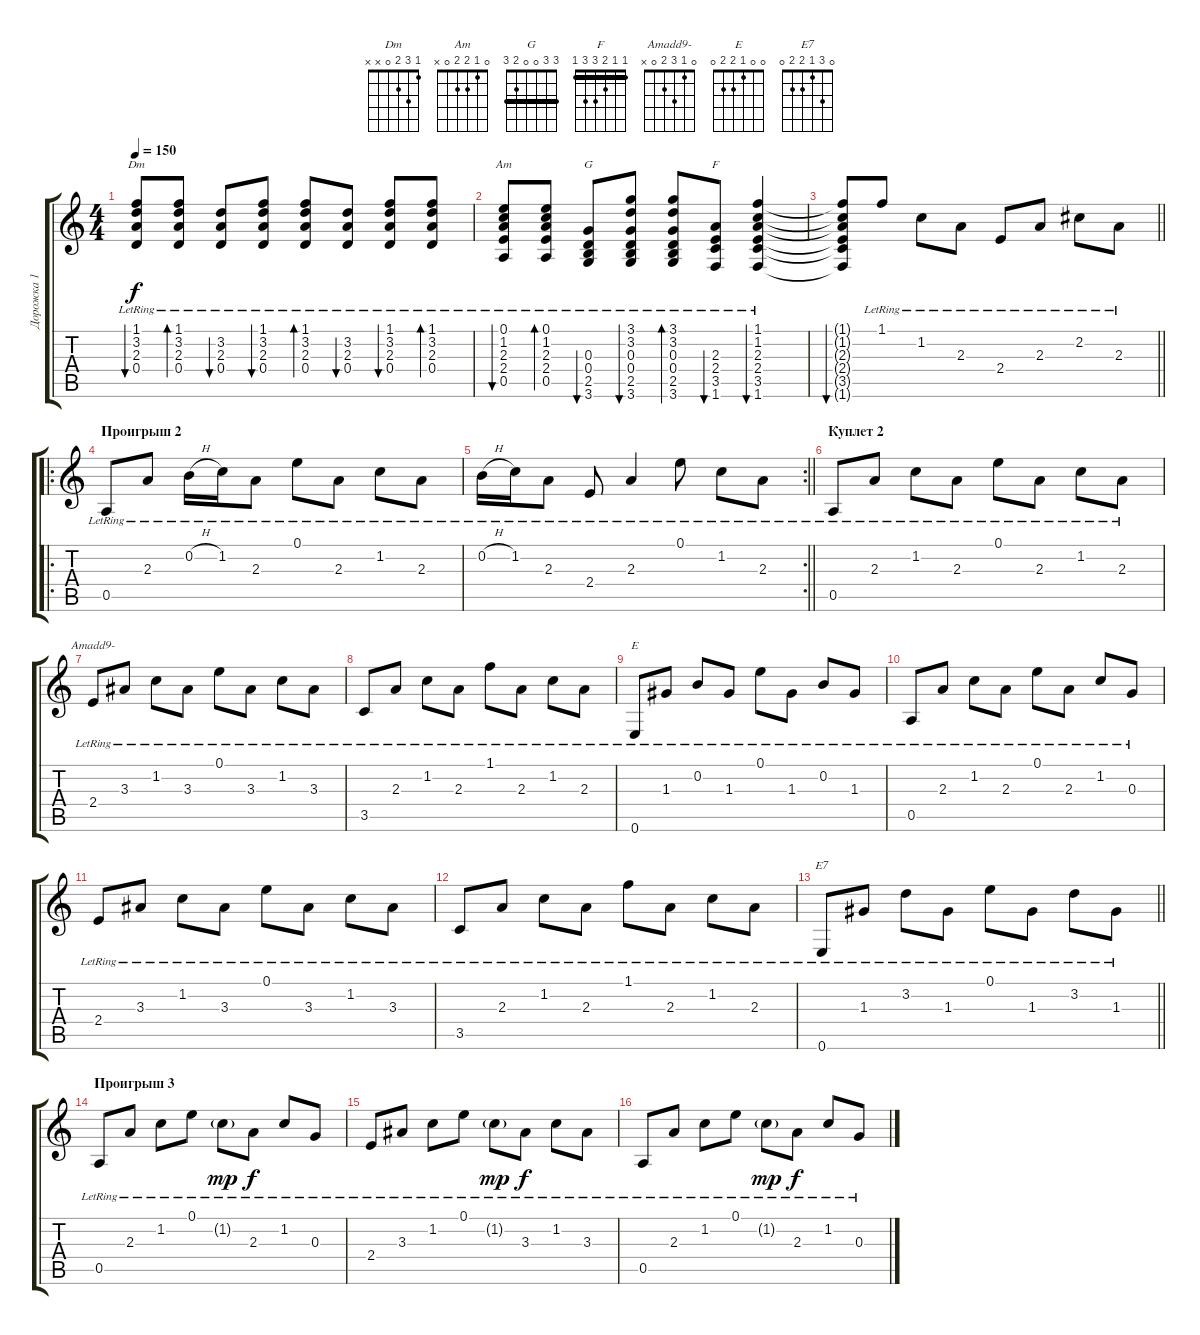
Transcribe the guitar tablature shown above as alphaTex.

\track ("Дорожка 1" "Дорожка 1") {instrument acousticguitarsteel}
\staff {score tabs}
\tuning (E4 B3 G3 D3 A2 E2) {hide}
\chord ("Dm" 1 3 2 0 x x)
\chord ("Am" 0 1 2 2 0 x)
\chord ("G" 3 3 0 0 2 3) {barre 3}
\chord ("F" 1 1 2 3 3 1) {barre 1}
\chord ("Amadd9-" 0 1 3 2 0 x)
\chord ("E" 0 0 1 2 2 0)
\chord ("E7" 0 3 1 2 2 0)
\ts (4 4)
\tempo 150
\clef g2
\ks c
(1.1{lr} 3.2{lr} 2.3{lr} 0.4{lr}).8{bu 60 ch "Dm" dy f} (1.1{lr} 3.2{lr} 2.3{lr} 0.4{lr}).8{bd 60} (3.2{lr} 2.3{lr} 0.4{lr}).8{bu 60} (1.1{lr} 3.2{lr} 2.3{lr} 0.4{lr}).8{bu 60} (1.1{lr} 3.2{lr} 2.3{lr} 0.4{lr}).8{bd 60} (3.2{lr} 2.3{lr} 0.4{lr}).8{bu 60} (1.1{lr} 3.2{lr} 2.3{lr} 0.4{lr}).8{bu 60} (1.1{lr} 3.2{lr} 2.3{lr} 0.4{lr}).8{bd 60} |
(0.1{lr} 1.2{lr} 2.3{lr} 2.4{lr} 0.5{lr}).8{bu 60 ch "Am"} (0.1{lr} 1.2{lr} 2.3{lr} 2.4{lr} 0.5{lr}).8{bd 60} (0.3{lr} 0.4{lr} 2.5{lr} 3.6{lr}).8{bu 60 ch "G"} (3.1{lr} 3.2{lr} 0.3{lr} 0.4{lr} 2.5{lr} 3.6{lr}).8{bu 60} (3.1{lr} 3.2{lr} 0.3{lr} 0.4{lr} 2.5{lr} 3.6{lr}).8{bd 60} (2.3{lr} 2.4{lr} 3.5{lr} 1.6{lr}).8{bu 60 ch "F"} (1.1{lr} 1.2{lr} 2.3{lr} 2.4{lr} 3.5{lr} 1.6{lr}).4{bu 60} |
\barLineRight lightlight
(1.1{t} 1.2{t} 2.3{t} 2.4{t} 3.5{t} 1.6{t}).8{bu 60} 1.1{lr}.8 1.2{lr}.8 2.3{lr}.8 2.4{lr}.8 2.3{lr}.8 2.2{lr}.8 2.3{lr}.8 |
\ro
\section ("" "Проигрыш 2")
0.5{lr}.8 2.3{lr}.8 0.2{h lr}.16 1.2{lr}.16 2.3{lr}.8 0.1{lr}.8 2.3{lr}.8 1.2{lr}.8 2.3{lr}.8 |
\rc 2
\barLineRight lightlight
0.2{h lr}.16 1.2{lr}.16 2.3{lr}.8 2.4{lr}.8 2.3{lr}.4 0.1{lr}.8 1.2{lr}.8 2.3{lr}.8 |
\section ("" "Куплет 2")
0.5{lr}.8 2.3{lr}.8 1.2{lr}.8 2.3{lr}.8 0.1{lr}.8 2.3{lr}.8 1.2{lr}.8 2.3{lr}.8 |
2.4{lr}.8{ch "Amadd9-"} 3.3{lr}.8 1.2{lr}.8 3.3{lr}.8 0.1{lr}.8 3.3{lr}.8 1.2{lr}.8 3.3{lr}.8 |
3.5{lr}.8 2.3{lr}.8 1.2{lr}.8 2.3{lr}.8 1.1{lr}.8 2.3{lr}.8 1.2{lr}.8 2.3{lr}.8 |
0.6{lr}.8{ch "E"} 1.3{lr}.8 0.2{lr}.8 1.3{lr}.8 0.1{lr}.8 1.3{lr}.8 0.2{lr}.8 1.3{lr}.8 |
0.5{lr}.8 2.3{lr}.8 1.2{lr}.8 2.3{lr}.8 0.1{lr}.8 2.3{lr}.8 1.2{lr}.8 0.3{lr}.8 |
2.4{lr}.8 3.3{lr}.8 1.2{lr}.8 3.3{lr}.8 0.1{lr}.8 3.3{lr}.8 1.2{lr}.8 3.3{lr}.8 |
3.5{lr}.8 2.3{lr}.8 1.2{lr}.8 2.3{lr}.8 1.1{lr}.8 2.3{lr}.8 1.2{lr}.8 2.3{lr}.8 |
\barLineRight lightlight
0.6{lr}.8{ch "E7"} 1.3{lr}.8 3.2{lr}.8 1.3{lr}.8 0.1{lr}.8 1.3{lr}.8 3.2{lr}.8 1.3{lr}.8 |
\section ("" "Проигрыш 3")
0.5{lr}.8 2.3{lr}.8 1.2{lr}.8 0.1{lr}.8 1.2{g lr}.8{dy mp} 2.3{lr}.8{dy f} 1.2{lr}.8 0.3{lr}.8 |
2.4{lr}.8 3.3{lr}.8 1.2{lr}.8 0.1{lr}.8 1.2{g lr}.8{dy mp} 3.3{lr}.8{dy f} 1.2{lr}.8 3.3{lr}.8 |
0.5{lr}.8 2.3{lr}.8 1.2{lr}.8 0.1{lr}.8 1.2{g lr}.8{dy mp} 2.3{lr}.8{dy f} 1.2{lr}.8 0.3{lr}.8
